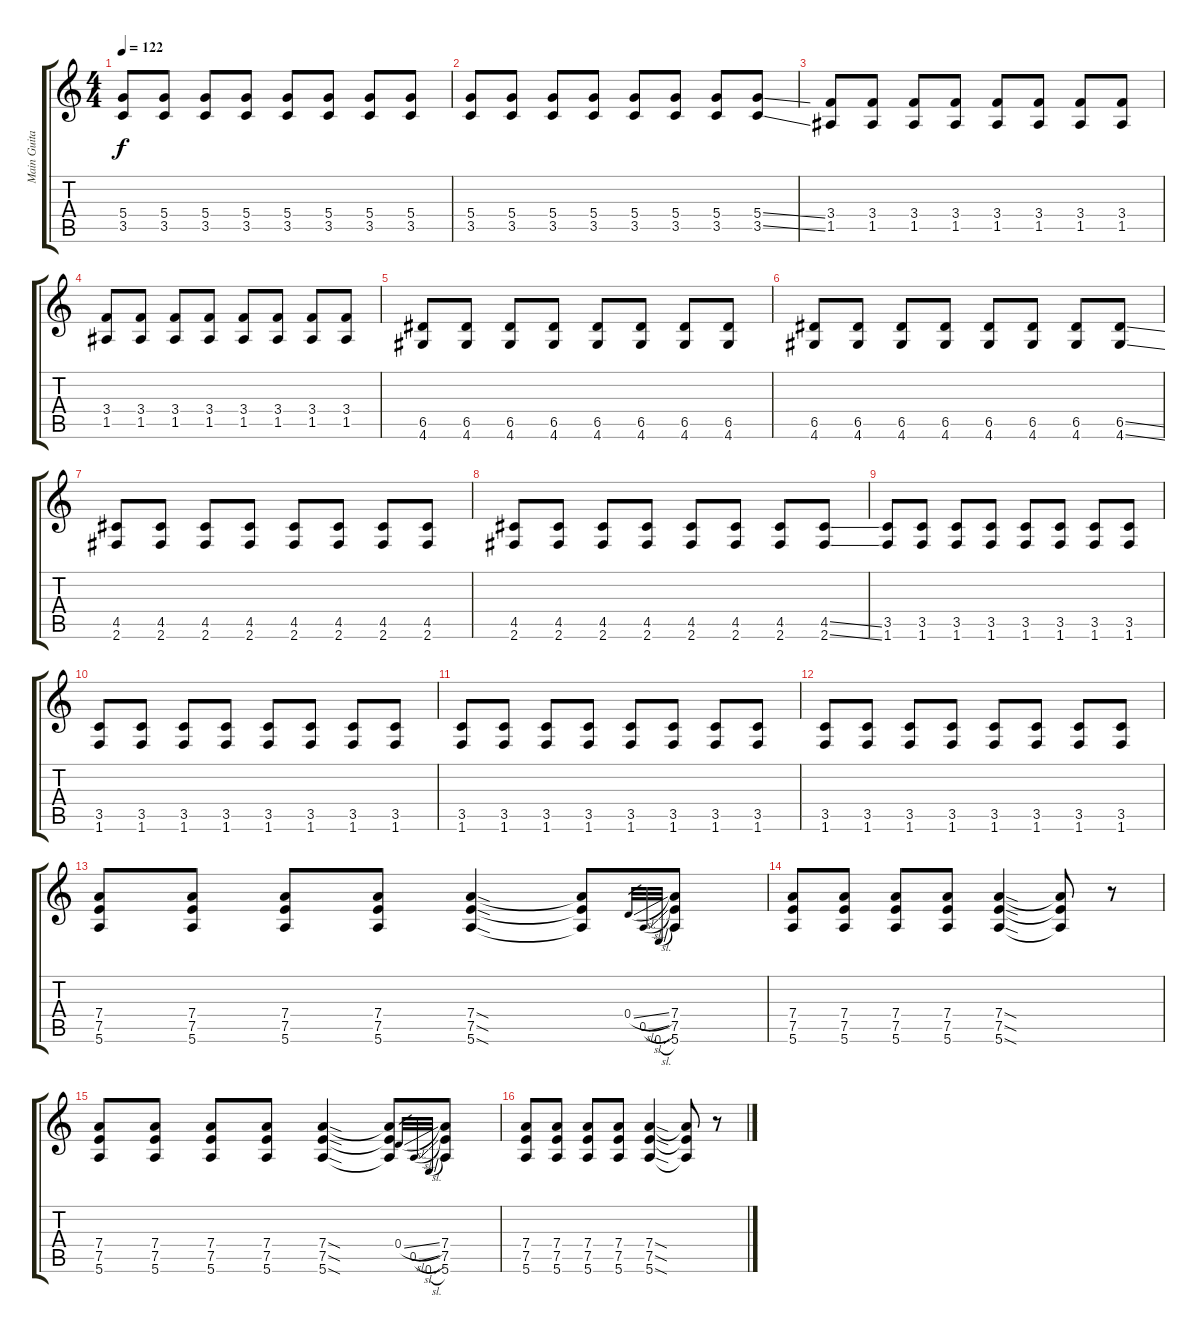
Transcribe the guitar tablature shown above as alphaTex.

\track ("Main Guitar" "Main Guita") {instrument distortionguitar}
\staff {score tabs}
\tuning (E4 B3 G3 D3 A2 E2) {hide}
\ts (4 4)
\tempo 122
\clef g2
\ks c
(5.4 3.5).8{dy f} (5.4 3.5).8 (5.4 3.5).8 (5.4 3.5).8 (5.4 3.5).8 (5.4 3.5).8 (5.4 3.5).8 (5.4 3.5).8 |
(5.4 3.5).8 (5.4 3.5).8 (5.4 3.5).8 (5.4 3.5).8 (5.4 3.5).8 (5.4 3.5).8 (5.4 3.5).8 (5.4{ss} 3.5{ss}).8 |
(3.4 1.5).8 (3.4 1.5).8 (3.4 1.5).8 (3.4 1.5).8 (3.4 1.5).8 (3.4 1.5).8 (3.4 1.5).8 (3.4 1.5).8 |
(3.4 1.5).8 (3.4 1.5).8 (3.4 1.5).8 (3.4 1.5).8 (3.4 1.5).8 (3.4 1.5).8 (3.4 1.5).8 (3.4 1.5).8 |
(6.5 4.6).8 (6.5 4.6).8 (6.5 4.6).8 (6.5 4.6).8 (6.5 4.6).8 (6.5 4.6).8 (6.5 4.6).8 (6.5 4.6).8 |
(6.5 4.6).8 (6.5 4.6).8 (6.5 4.6).8 (6.5 4.6).8 (6.5 4.6).8 (6.5 4.6).8 (6.5 4.6).8 (6.5{ss} 4.6{ss}).8 |
(4.5 2.6).8 (4.5 2.6).8 (4.5 2.6).8 (4.5 2.6).8 (4.5 2.6).8 (4.5 2.6).8 (4.5 2.6).8 (4.5 2.6).8 |
(4.5 2.6).8 (4.5 2.6).8 (4.5 2.6).8 (4.5 2.6).8 (4.5 2.6).8 (4.5 2.6).8 (4.5 2.6).8 (4.5{ss} 2.6{ss}).8 |
(3.5 1.6).8 (3.5 1.6).8 (3.5 1.6).8 (3.5 1.6).8 (3.5 1.6).8 (3.5 1.6).8 (3.5 1.6).8 (3.5 1.6).8 |
(3.5 1.6).8 (3.5 1.6).8 (3.5 1.6).8 (3.5 1.6).8 (3.5 1.6).8 (3.5 1.6).8 (3.5 1.6).8 (3.5 1.6).8 |
(3.5 1.6).8 (3.5 1.6).8 (3.5 1.6).8 (3.5 1.6).8 (3.5 1.6).8 (3.5 1.6).8 (3.5 1.6).8 (3.5 1.6).8 |
(3.5 1.6).8 (3.5 1.6).8 (3.5 1.6).8 (3.5 1.6).8 (3.5 1.6).8 (3.5 1.6).8 (3.5 1.6).8 (3.5 1.6).8 |
(7.4 7.5 5.6).8 (7.4 7.5 5.6).8 (7.4 7.5 5.6).8 (7.4 7.5 5.6).8 (7.4{sod} 7.5{sod} 5.6{sod}).4 (7.4{t} 7.5{t} 5.6{t}).8 0.4{sl}.32{gr} 0.5{sl}.32{gr} 0.6{sl}.32{gr} (7.4 7.5 5.6).8 |
(7.4 7.5 5.6).8 (7.4 7.5 5.6).8 (7.4 7.5 5.6).8 (7.4 7.5 5.6).8 (7.4{sod} 7.5{sod} 5.6{sod}).4 (7.4{t} 7.5{t} 5.6{t}).8 r.8 |
(7.4 7.5 5.6).8 (7.4 7.5 5.6).8 (7.4 7.5 5.6).8 (7.4 7.5 5.6).8 (7.4{sod} 7.5{sod} 5.6{sod}).4 (7.4{t} 7.5{t} 5.6{t}).8 0.4{sl}.32{gr} 0.5{sl}.32{gr} 0.6{sl}.32{gr} (7.4 7.5 5.6).8 |
(7.4 7.5 5.6).8 (7.4 7.5 5.6).8 (7.4 7.5 5.6).8 (7.4 7.5 5.6).8 (7.4{sod} 7.5{sod} 5.6{sod}).4 (7.4{t} 7.5{t} 5.6{t}).8 r.8
